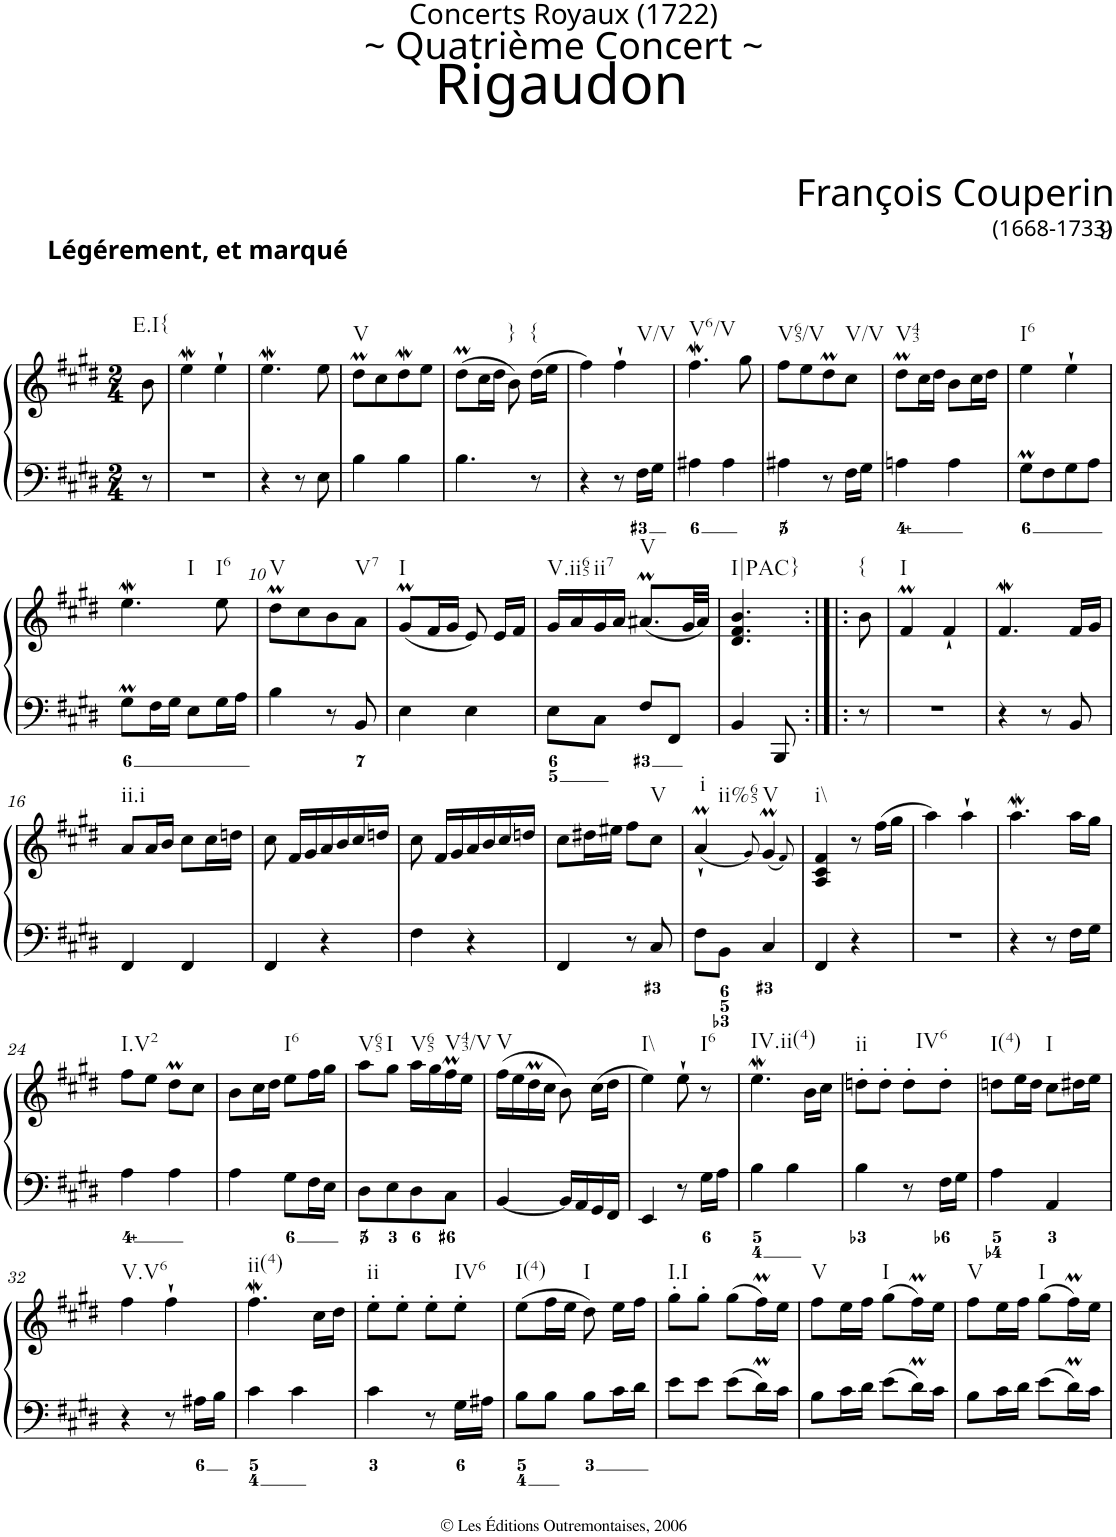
**kern	**kern
*part1	*part1
*staff2	*staff1
*I"Clavecin	*
*clefF4	*clefG2
*k[f#c#g#d#]	*k[f#c#g#d#]
*E:	*E:
*M2/4	*M2/4
=	=
!	!LO:TX:a:B:t=Légérement, et marqué
!	!LO:TX:b:t=E.I{
8r	8b\
=1	=1
2r	4eew\
.	4ee`\
=2	=2
4r	4.eew\
8r	.
8E\	8ee\
=3	=3
!	!LO:TX:b:t=V
4B\	8dd#m\L
.	8cc#\
4B\	8dd#W\
.	8ee\J
=4	=4
4.B\	(>8dd#m\L
.	16cc#\L
.	16dd#\JJ
!	!LO:TX:b:t=}
.	8b\)
!	!LO:TX:b:t={
8r	(>16dd#\LL
.	16ee\JJ
=5	=5
4r	4ff#\)
!	!LO:TX:b:t=V/V
8r	4ff#`\
16F#\LL	.
16G#\JJ	.
=6	=6
!	!LO:TX:b:t=V6/V
4A#X\	4.ff#W\
4A#\	.
.	8gg#\
=7	=7
!	!LO:TX:b:t=V65/V
4A#X\	8ff#\L
.	8ee\
8r	8dd#m\
!	!LO:TX:b:t=V/V
16F#\LL	8cc#\J
16G#\JJ	.
=8	=8
!	!LO:TX:b:t=V43
4An\	8dd#m\L
.	16cc#\L
.	16dd#\JJ
4A\	8b\L
.	16cc#\L
.	16dd#\JJ
=9	=9
!	!LO:TX:b:t=I6
8G#m\L	4ee\
8F#\	.
8G#\	4ee`\
8A\J	.
!!LO:LB:g=z
=9X1	=9X1
!	!LO:TX:b:t=I
8G#m\L	4.eew\
16F#\L	.
16G#\JJ	.
8E\L	.
!	!LO:TX:b:t=I6
16G#\L	8ee\
16A\JJ	.
=10	=10
!	!LO:TX:b:t=V
4B\	8dd#m\L
.	8cc#\
8r	8b\
!	!LO:TX:b:t=V7
8BB/	8a\J
=11	=11
!	!LO:TX:b:t=I
4E\	(<8g#m/L
.	16f#/L
.	16g#/JJ
4E\	8e/)
.	16e/LL
.	16f#/JJ
=12	=12
!	!LO:TX:b:t=V.ii65
8E\L	16g#/LL
.	16a/
!	!LO:TX:b:t=ii7
8C#\J	16g#/
.	16a/JJ
!	!LO:TX:b:t=V
8F#/L	(<8.a#Xm/L
8FF#/J	.
.	32g#/LL
.	32a#/JJJ)
=13	=13
!	!LO:TX:b:t=I|PAC}
4BB/	4.d#/ 4.f#/ 4.b/
8BBB/	.
=13X2:|!|:	=13X2:|!|:
!	!LO:TX:b:t={
8r	8b\
=14	=14
!	!LO:TX:b:t=I
2r	4f#M/
.	4f#`/
=15	=15
4r	4.f#W/
8r	.
8BB/	16f#/LL
.	16g#/JJ
!!LO:LB:g=z
=16	=16
!	!LO:TX:b:t=ii.i
4FF#/	8a/L
.	16a/L
.	16b/JJ
4FF#/	8cc#\L
.	16cc#\L
.	16ddn\JJ
=17	=17
4FF#/	8cc#\
.	16f#/LL
.	16g#/
4r	16a/
.	16b/
.	16cc#/
.	16ddn/JJ
=18	=18
4F#\	8cc#\
.	16f#/LL
.	16g#/
4r	16a/
.	16b/
.	16cc#/
.	16ddn/JJ
=19	=19
4FF#/	8cc#\L
.	16dd#X\L
.	16ee#X\JJ
8r	8ff#\L
!	!LO:TX:b:t=V
8C#/	8cc#\J
=20	=20
!	!LO:TX:b:t=i
!	!LO:TX:b:t=ii%65
8F#\L	(<4aM`/
8BB\J	.
.	8qg#/)
!	!LO:TX:b:t=V
4C#/	(4g#m/
.	8qf#/)
=21	=21
!	!LO:TX:b:t=i\\
4FF#/	4A/ 4c#/ 4f#/
4r	8r
.	(>16ff#\LL
.	16gg#\JJ
=22	=22
2r	4aa\)
.	4aa`\
=23	=23
4r	4.aaw\
8r	.
16F#\LL	16aa\LL
16G#\JJ	16gg#\JJ
!!LO:LB:g=z
=24	=24
!	!LO:TX:b:t=I.V2
4A\	8ff#\L
.	8ee\J
4A\	8dd#m\L
.	8cc#\J
=25	=25
4A\	8b\L
.	16cc#\L
.	16dd#\JJ
!	!LO:TX:b:t=I6
8G#\L	8ee\L
16F#\L	16ff#\L
16E\JJ	16gg#\JJ
=26	=26
!	!LO:TX:b:t=V65
8D#\L	8aa\L
!	!LO:TX:b:t=I
8E\	8gg#\J
!	!LO:TX:b:t=V65
8D#\	16aa\LL
.	16gg#\
!	!LO:TX:b:t=V43/V
8C#\J	16ff#M\
.	16ee\JJ
=27	=27
!	!LO:TX:b:t=V
[4BB/	(>16ff#\LL
.	16ee\
.	16dd#m\
.	16cc#\JJ
16BB/LL]	8b\)
16AA/	.
16GG#/	(>16cc#\LL
16FF#/JJ	16dd#\JJ
=28	=28
!	!LO:TX:b:t=I\\
4EE/	4ee\)
8r	8ee`\
!	!LO:TX:b:t=I6
16G#\LL	8r
16A\JJ	.
=29	=29
!	!LO:TX:b:t=IV.ii(4)
4B\	4.eew\
4B\	.
.	16b\LL
.	16cc#\JJ
=30	=30
!	!LO:TX:b:t=ii
4B\	8ddn'\L
.	8dd'\J
8r	8dd'\L
!	!LO:TX:b:t=IV6
16F#\LL	8dd'\J
16G#\JJ	.
=31	=31
!	!LO:TX:b:t=I(4)
4A\	8ddn\L
.	16ee\L
.	16dd\JJ
!	!LO:TX:b:t=I
4AA/	8cc#\L
.	16dd#X\L
.	16ee\JJ
!!LO:LB:g=z
=32	=32
!	!LO:TX:b:t=V.V6
4r	4ff#\
8r	4ff#`\
16A#X\LL	.
16B\JJ	.
=33	=33
!	!LO:TX:b:t=ii(4)
4c#\	4.ff#W\
4c#\	.
.	16cc#\LL
.	16dd#\JJ
=34	=34
!	!LO:TX:b:t=ii
4c#\	8ee'\L
.	8ee'\J
8r	8ee'\L
!	!LO:TX:b:t=IV6
16G#\LL	8ee'\J
16A#X\JJ	.
=35	=35
!	!LO:TX:b:t=I(4)
8B\L	(>8ee\L
8B\J	16ff#\L
.	16ee\JJ
!	!LO:TX:b:t=I
8B\L	8dd#\)
16c#\L	16ee\LL
16d#\JJ	16ff#\JJ
=36	=36
!	!LO:TX:b:t=I.I
8e\L	8gg#'\L
8e\J	8gg#'\J
8e\L	(>8gg#\L
16d#m\L	16ff#M\L)
16c#\JJ	16ee\JJ
=37	=37
!	!LO:TX:b:t=V
8B\L	8ff#\L
16c#\L	16ee\L
16d#\JJ	16ff#\JJ
!	!LO:TX:b:t=I
8e\L	(>8gg#\L
16d#m\L	16ff#M\L)
16c#\JJ	16ee\JJ
=38	=38
!	!LO:TX:b:t=V
8B\L	8ff#\L
16c#\L	16ee\L
16d#\JJ	16ff#\JJ
!	!LO:TX:b:t=I
8e\L	(>8gg#\L
16d#m\L	16ff#M\L)
16c#\JJ	16ee\JJ
=	=
*-	*-
